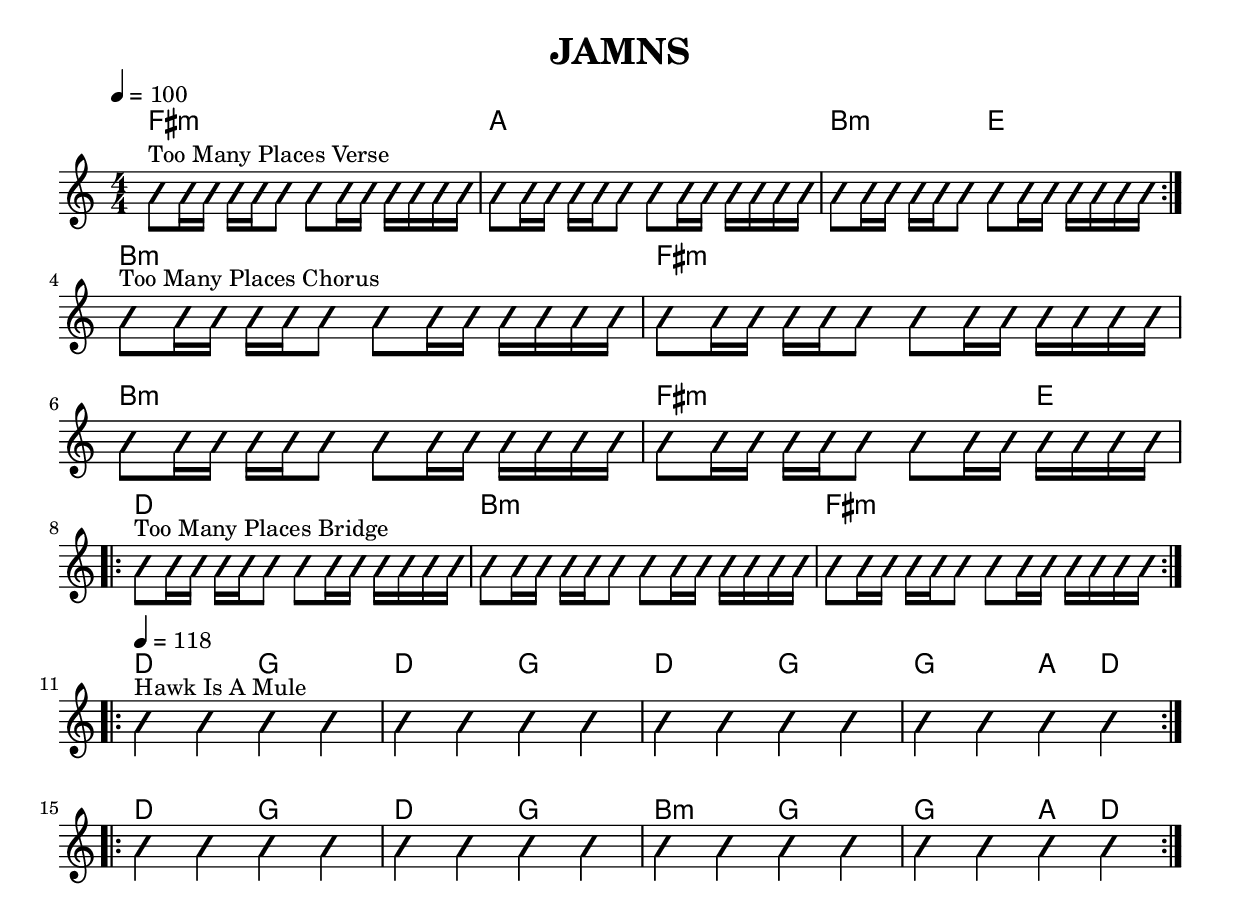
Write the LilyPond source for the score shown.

%
%
%
\version "2.22.2"
\include "english.ly"
\header {
  title = "JAMNS"
  subtitle = ""
  arranger = ""
  composer = ""
}

\layout { indent = 0.0 
          \override Voice.StringNumber #'stencil = ##f }

\include "predefined-guitar-fretboards.ly"

strokeUp = \markup\combine\override #'(thickness . 1.3) \draw-line #'(0 . 2)\raise #2 \arrow-head #Y #UP ##f
strokeDown = \markup\combine\arrow-head #Y #DOWN ##f \override #'(thickness . 1.3) \draw-line #'(0 . 2)

RHu = \rightHandFinger \strokeUp
RHd = \rightHandFinger \strokeDown

too_many_places = {
 <>^"Too Many Places Verse"
   % Metronome marks below the staff
  \override Score.MetronomeMark.direction = 0
  \tempo 4 = 100
 \repeat volta 3 { fs8 fs16 fs fs fs fs8 fs8 fs16 fs fs fs fs fs 
                   a8 a16 a a a a8 a8 a16 a a a a a
 b8 b16 b b b b8 a8 e16 e e e e e }
 \break 
  <>^"Too Many Places Chorus"
 b8 b16 b b b b8 b8 b16 b b b b b 
 fs8 fs16 fs fs fs fs8 fs8 fs16 fs fs fs fs fs
 b8 b16 b b b b8 b b16 b b b b b |
 fs8 fs16 fs fs fs fs8 fs fs16 fs16 e16 e e e
 \break
 <>^"Too Many Places Bridge"
 \repeat volta 2 { d8 d16 d d d d8 d8 d16 d16 d d d d | 
 b8 b16 b b b b8 b8 b16 b b b b b | 
 fs8 fs16 fs fs fs fs8 fs8 fs16 fs fs fs fs fs |} 
}



too_many_places_chords = {
  \time 4/4
  \chordmode {  
    fs1:m  a 
    b2:m e |
    \break
    b1:m fs:m
    b1:m fs2.:m e4
    \break
    d1 b:m fs:m
  }
}

hawk_is_a_mule = {
  \break
   \tempo 4 = 118
  <>^"Hawk Is A Mule"
  \repeat volta 2 { d4 d4 g4 g4 | d d  g g   | d d   g g   | g g   a d |}
  \repeat volta 2 { d4 d4 g4 g4 | d d  g g   | b b   g g   | g g   a d |}
}

hawk_is_a_mule_chords = {
  \chordmode {  
    d2  g |
   d g |
    d g |
    g a4 d4
        d2  g |
   d g |
    b:m g |
    g a4 d4
  }
}

music = {
  \numericTimeSignature
  \time 4/4
  \stemDown
  \override Beam.concaveness = #10000
  \too_many_places
  \hawk_is_a_mule
}

<<
\new ChordNames {
  \too_many_places_chords
  \hawk_is_a_mule_chords
}
 \new Voice \with {
    \consists "Pitch_squash_engraver"
  } {
  \relative c {
    \improvisationOn
    \music
  }
  }

>>


